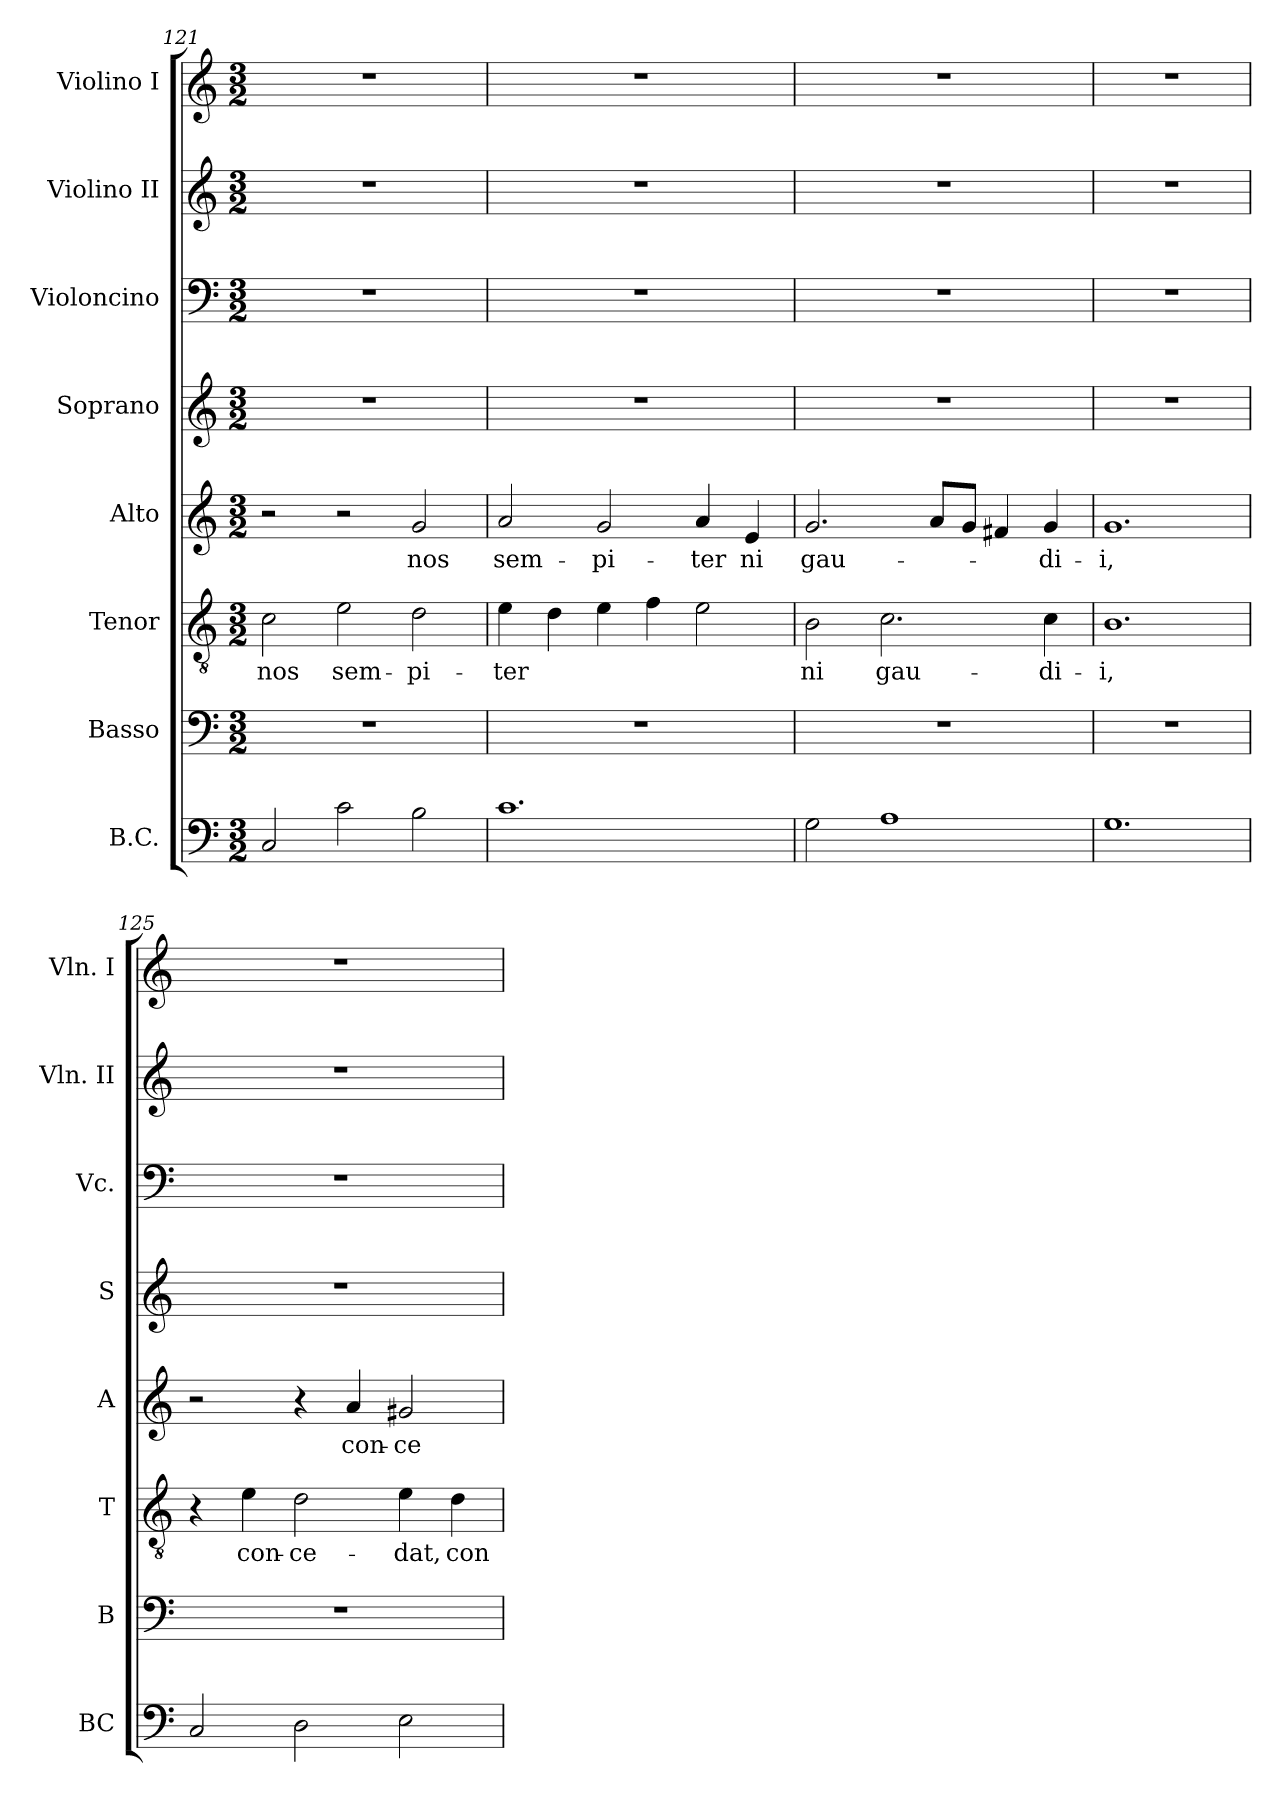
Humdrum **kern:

**kern	**kern	**kern	**text	**kern	**text	**kern	**kern	**kern	**kern
*part8	*part7	*part6	*part6	*part5	*part5	*part4	*part3	*part2	*part1
*staff8	*staff7	*staff6	*staff6	*staff5	*staff5	*staff4	*staff3	*staff2	*staff1
*I"B.C.	*I"Basso	*I"Tenor	*	*I"Alto	*	*I"Soprano	*I"Violoncino	*I"Violino II	*I"Violino I
*I'BC	*I'B	*I'T	*	*I'A	*	*I'S	*I'Vc.	*I'Vln. II	*I'Vln. I
!!LO:LB:g=z
*clefF4	*clefF4	*clefGv2	*	*clefG2	*	*clefG2	*clefF4	*clefG2	*clefG2
*k[]	*k[]	*k[]	*	*k[]	*	*k[]	*k[]	*k[]	*k[]
*C:	*C:	*C:	*	*C:	*	*C:	*C:	*C:	*C:
*M3/2	*M3/2	*M3/2	*	*M3/2	*	*M3/2	*M3/2	*M3/2	*M3/2
=121	=121	=121	=121	=121	=121	=121	=121	=121	=121
!	!	!	!LO:LY:b	!	!	!	!	!	!
2C/	1.r	2c\	nos	2r	.	1.r	1.r	1.r	1.r
!	!	!	!LO:LY:b	!	!	!	!	!	!
2c\	.	2e\	sem-	2r	.	.	.	.	.
!	!	!	!LO:LY:b	!	!LO:LY:b	!	!	!	!
2B\	.	2d\	-pi-	2g/	nos	.	.	.	.
=122	=122	=122	=122	=122	=122	=122	=122	=122	=122
!	!	!	!LO:LY:b	!	!LO:LY:b	!	!	!	!
1.c	1.r	4e\	-ter	2a/	sem-	1.r	1.r	1.r	1.r
.	.	4d\	.	.	.	.	.	.	.
!	!	!	!	!	!LO:LY:b	!	!	!	!
.	.	4e\	.	2g/	-pi-	.	.	.	.
.	.	4f\	.	.	.	.	.	.	.
!	!	!	!	!	!LO:LY:b	!	!	!	!
.	.	2e\	.	4a/	-ter	.	.	.	.
!	!	!	!	!	!LO:LY:b	!	!	!	!
.	.	.	.	4e/	ni	.	.	.	.
=123	=123	=123	=123	=123	=123	=123	=123	=123	=123
!	!	!	!LO:LY:b	!	!LO:LY:b	!	!	!	!
2G\	1.r	2B\	ni	2.g/	gau-	1.r	1.r	1.r	1.r
!	!	!	!LO:LY:b	!	!	!	!	!	!
1A	.	2.c\	gau-	.	.	.	.	.	.
.	.	.	.	8a/L	.	.	.	.	.
.	.	.	.	8g/J	.	.	.	.	.
.	.	.	.	4f#X/	.	.	.	.	.
!	!	!	!LO:LY:b	!	!LO:LY:b	!	!	!	!
.	.	4c\	-di-	4g/	-di-	.	.	.	.
=124	=124	=124	=124	=124	=124	=124	=124	=124	=124
!	!	!	!LO:LY:b	!	!LO:LY:b	!	!	!	!
1.G	1.r	1.B	-i,	1.g	-i,	1.r	1.r	1.r	1.r
=125	=125	=125	=125	=125	=125	=125	=125	=125	=125
2C/	1.r	4r	.	2r	.	1.r	1.r	1.r	1.r
!	!	!	!LO:LY:b	!	!	!	!	!	!
.	.	4e\	con-	.	.	.	.	.	.
!	!	!	!LO:LY:b	!	!	!	!	!	!
2D\	.	2d\	-ce-	4r	.	.	.	.	.
!	!	!	!	!	!LO:LY:b	!	!	!	!
.	.	.	.	4a/	con-	.	.	.	.
!	!	!	!LO:LY:b	!	!LO:LY:b	!	!	!	!
2E\	.	4e\	-dat,	2g#X/	-ce-	.	.	.	.
!	!	!	!LO:LY:b	!	!	!	!	!	!
.	.	4d\	con-	.	.	.	.	.	.
=	=	=	=	=	=	=	=	=	=
*-	*-	*-	*-	*-	*-	*-	*-	*-	*-
